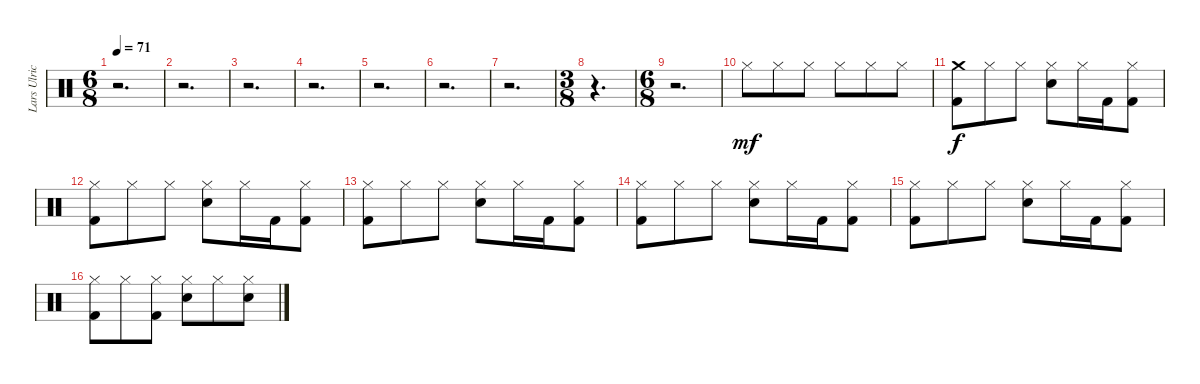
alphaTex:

\track ("Lars Ulrich" "Lars Ulric") {instrument percussion}
\staff {score}
\articulation defaults
\ts (6 8)
\tempo 71
\clef neutral
\ks c
r.2{d dy f} |
r.2{d} |
r.2{d} |
r.2{d} |
r.2{d} |
r.2{d} |
r.2{d} |
\ts (3 8)
r.4{d} |
\ts (6 8)
r.2{d} |
"Hi-Hat (closed)".8{dy mf} "Hi-Hat (closed)".8 "Hi-Hat (closed)".8 "Hi-Hat (closed)".8 "Hi-Hat (closed)".8 "Hi-Hat (closed)".8 |
("Crash medium (hit)" "Kick (hit) 2").8{dy f} "Hi-Hat (closed)".8 "Hi-Hat (closed)".8 ("Hi-Hat (closed)" "Snare (hit) 2").8 "Hi-Hat (closed)".16 "Kick (hit) 2".16 ("Hi-Hat (closed)" "Kick (hit) 2").8 |
("Hi-Hat (closed)" "Kick (hit) 2").8 "Hi-Hat (closed)".8 "Hi-Hat (closed)".8 ("Hi-Hat (closed)" "Snare (hit) 2").8 "Hi-Hat (closed)".16 "Kick (hit) 2".16 ("Hi-Hat (closed)" "Kick (hit) 2").8 |
("Hi-Hat (closed)" "Kick (hit) 2").8 "Hi-Hat (closed)".8 "Hi-Hat (closed)".8 ("Hi-Hat (closed)" "Snare (hit) 2").8 "Hi-Hat (closed)".16 "Kick (hit) 2".16 ("Hi-Hat (closed)" "Kick (hit) 2").8 |
("Hi-Hat (closed)" "Kick (hit) 2").8 "Hi-Hat (closed)".8 "Hi-Hat (closed)".8 ("Hi-Hat (closed)" "Snare (hit) 2").8 "Hi-Hat (closed)".16 "Kick (hit) 2".16 ("Hi-Hat (closed)" "Kick (hit) 2").8 |
("Hi-Hat (closed)" "Kick (hit) 2").8 "Hi-Hat (closed)".8 "Hi-Hat (closed)".8 ("Hi-Hat (closed)" "Snare (hit) 2").8 "Hi-Hat (closed)".16 "Kick (hit) 2".16 ("Hi-Hat (closed)" "Kick (hit) 2").8 |
("Hi-Hat (closed)" "Kick (hit) 2").8 "Hi-Hat (closed)".8 ("Hi-Hat (closed)" "Kick (hit) 2").8 ("Hi-Hat (closed)" "Snare (hit) 2").8 "Hi-Hat (closed)".8 ("Hi-Hat (closed)" "Snare (hit) 2").8
